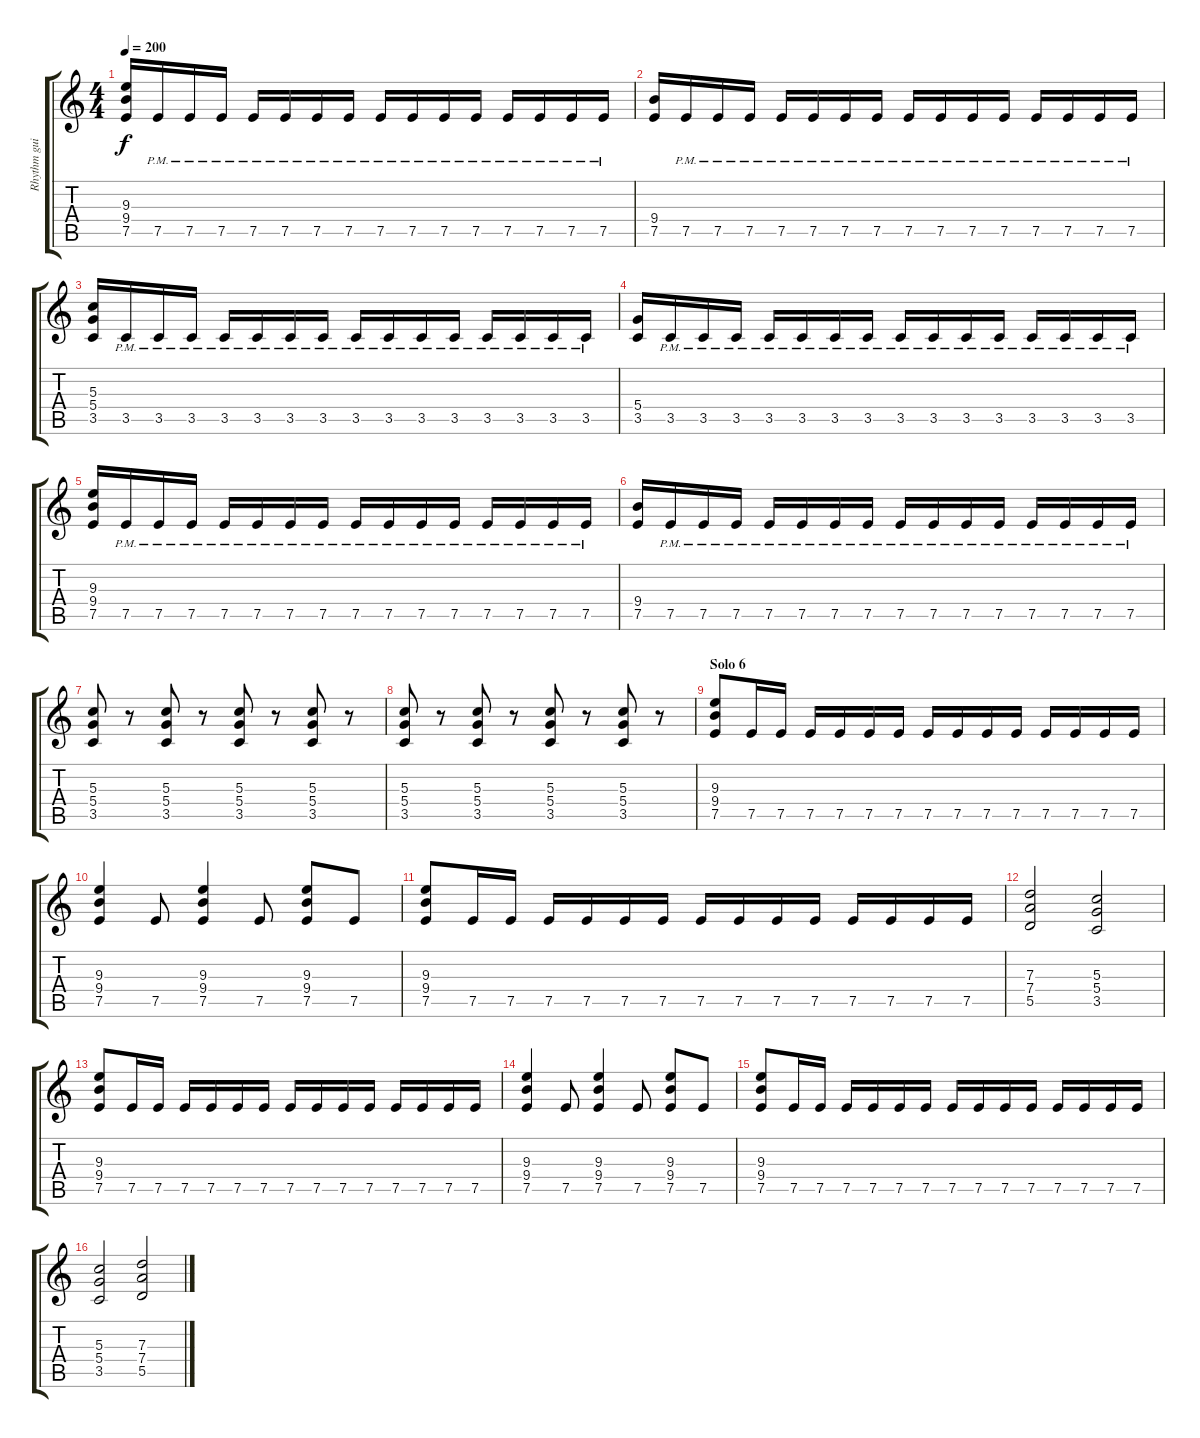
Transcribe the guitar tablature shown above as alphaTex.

\track ("Rhythm guitar 2" "Rhythm gui") {instrument overdrivenguitar}
\staff {score tabs}
\tuning (E4 B3 G3 D3 A2 E2) {hide}
\ts (4 4)
\tempo 200
\clef g2
\ks c
(9.3 9.4 7.5).16{dy f} 7.5{pm}.16 7.5{pm}.16 7.5{pm}.16 7.5{pm}.16 7.5{pm}.16 7.5{pm}.16 7.5{pm}.16 7.5{pm}.16 7.5{pm}.16 7.5{pm}.16 7.5{pm}.16 7.5{pm}.16 7.5{pm}.16 7.5{pm}.16 7.5{pm}.16 |
(9.4 7.5).16 7.5{pm}.16 7.5{pm}.16 7.5{pm}.16 7.5{pm}.16 7.5{pm}.16 7.5{pm}.16 7.5{pm}.16 7.5{pm}.16 7.5{pm}.16 7.5{pm}.16 7.5{pm}.16 7.5{pm}.16 7.5{pm}.16 7.5{pm}.16 7.5{pm}.16 |
(5.3 5.4 3.5).16 3.5{pm}.16 3.5{pm}.16 3.5{pm}.16 3.5{pm}.16 3.5{pm}.16 3.5{pm}.16 3.5{pm}.16 3.5{pm}.16 3.5{pm}.16 3.5{pm}.16 3.5{pm}.16 3.5{pm}.16 3.5{pm}.16 3.5{pm}.16 3.5{pm}.16 |
(5.4 3.5).16 3.5{pm}.16 3.5{pm}.16 3.5{pm}.16 3.5{pm}.16 3.5{pm}.16 3.5{pm}.16 3.5{pm}.16 3.5{pm}.16 3.5{pm}.16 3.5{pm}.16 3.5{pm}.16 3.5{pm}.16 3.5{pm}.16 3.5{pm}.16 3.5{pm}.16 |
(9.3 9.4 7.5).16{volume 12} 7.5{pm}.16 7.5{pm}.16 7.5{pm}.16 7.5{pm}.16 7.5{pm}.16 7.5{pm}.16 7.5{pm}.16 7.5{pm}.16 7.5{pm}.16 7.5{pm}.16 7.5{pm}.16 7.5{pm}.16 7.5{pm}.16 7.5{pm}.16 7.5{pm}.16 |
(9.4 7.5).16 7.5{pm}.16 7.5{pm}.16 7.5{pm}.16 7.5{pm}.16 7.5{pm}.16 7.5{pm}.16 7.5{pm}.16 7.5{pm}.16 7.5{pm}.16 7.5{pm}.16 7.5{pm}.16 7.5{pm}.16 7.5{pm}.16 7.5{pm}.16 7.5{pm}.16 |
(5.3 5.4 3.5).8 r.8 (5.3 5.4 3.5).8 r.8 (5.3 5.4 3.5).8 r.8 (5.3 5.4 3.5).8 r.8 |
(5.3 5.4 3.5).8 r.8 (5.3 5.4 3.5).8 r.8 (5.3 5.4 3.5).8 r.8 (5.3 5.4 3.5).8 r.8 |
\section ("" "Solo 6")
(9.3 9.4 7.5).8 7.5.16 7.5.16 7.5.16 7.5.16 7.5.16 7.5.16 7.5.16 7.5.16 7.5.16 7.5.16 7.5.16 7.5.16 7.5.16 7.5.16 |
(9.3 9.4 7.5).4 7.5.8 (9.3 9.4 7.5).4 7.5.8 (9.3 9.4 7.5).8 7.5.8 |
(9.3 9.4 7.5).8 7.5.16 7.5.16 7.5.16 7.5.16 7.5.16 7.5.16 7.5.16 7.5.16 7.5.16 7.5.16 7.5.16 7.5.16 7.5.16 7.5.16 |
(7.3 7.4 5.5).2 (5.3 5.4 3.5).2 |
(9.3 9.4 7.5).8 7.5.16 7.5.16 7.5.16 7.5.16 7.5.16 7.5.16 7.5.16 7.5.16 7.5.16 7.5.16 7.5.16 7.5.16 7.5.16 7.5.16 |
(9.3 9.4 7.5).4 7.5.8 (9.3 9.4 7.5).4 7.5.8 (9.3 9.4 7.5).8 7.5.8 |
(9.3 9.4 7.5).8 7.5.16 7.5.16 7.5.16 7.5.16 7.5.16 7.5.16 7.5.16 7.5.16 7.5.16 7.5.16 7.5.16 7.5.16 7.5.16 7.5.16 |
(5.3 5.4 3.5).2 (7.3 7.4 5.5).2
